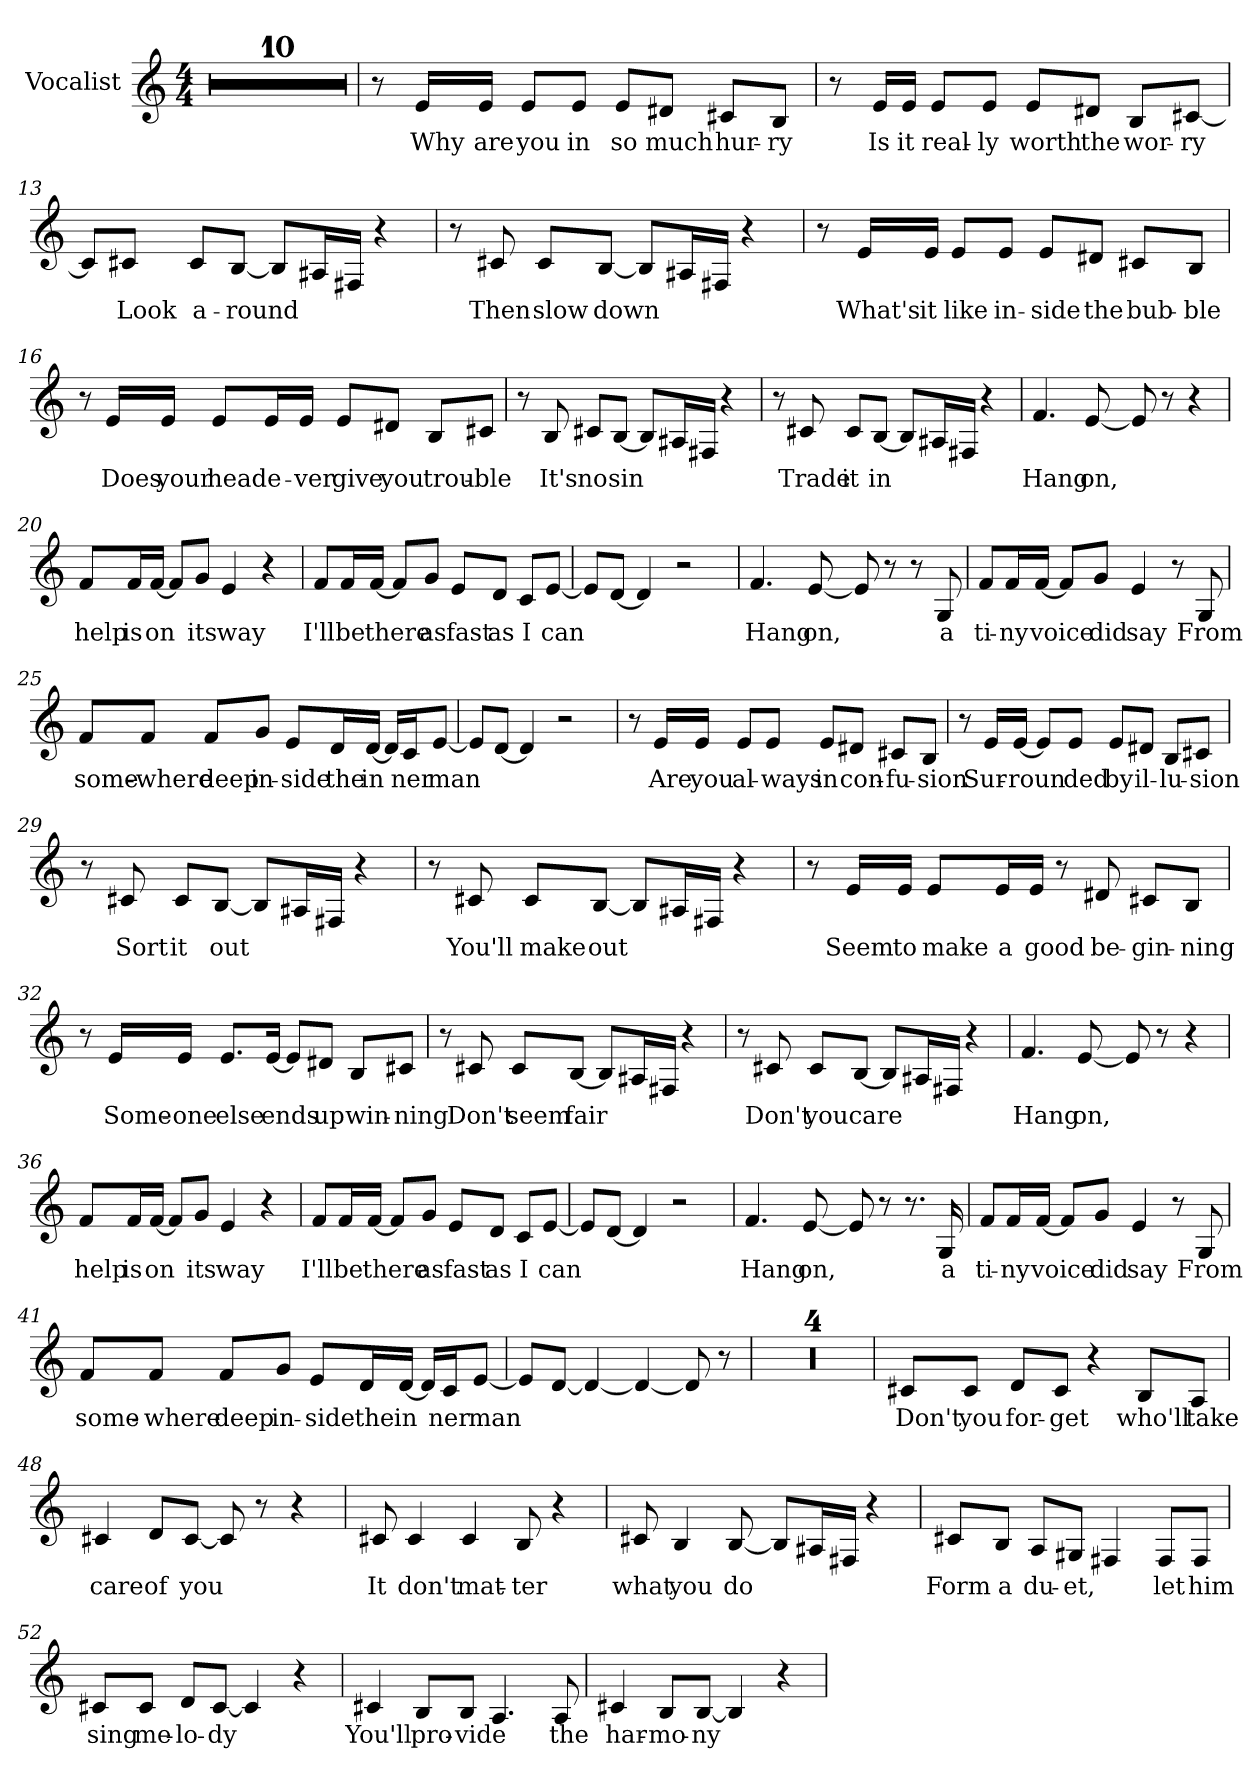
**kern	**text
*part1	*part1
*staff1	*staff1
*I"Vocalist	*
*clefG2	*
*M4/4	*
=1	=1
*clefG2	*
*M4/4	*
1r	.
=2	=2
1r	.
=3	=3
1r	.
=4	=4
1r	.
=5	=5
1r	.
=6	=6
1r	.
=7	=7
1r	.
=8	=8
1r	.
=9	=9
1r	.
=10	=10
1r	.
=11	=11
8r	.
16e/LL	Why
16e/JJ	are
8e/L	you
8e/J	in
8e/L	so
8d#X/J	much
8c#X/L	hur-
8B/J	-ry
=12	=12
8r	.
16e/LL	Is
16e/JJ	it
8e/L	real-
8e/J	-ly
8e/L	worth
8d#X/J	the
8B/L	wor-
[8c#X/J	-ry
=13	=13
8c#/L]	_
8c#X/J	Look
8c#/L	a-
[8B/J	-round
8B/L]	_
16A#X/L	_
16F#X/JJ	_
4r	.
=14	=14
8r	.
8c#X	Then
8c#/L	slow
[8B/J	down
8B/L]	_
16A#X/L	_
16F#X/JJ	_
4r	.
=15	=15
8r	.
16e/LL	What's
16e/JJ	it
8e/L	like
8e/J	in-
8e/L	-side
8d#X/J	the
8c#X/L	bub-
8B/J	-ble
=16	=16
8r	.
16e/LL	Does
16e/JJ	your
8e/L	head
16e/L	e-
16e/JJ	-ver
8e/L	give
8d#X/J	you
8B/L	trou-
8c#X/J	-ble
=17	=17
8r	.
8B	It's
8c#X/L	no
[8B/J	sin
8B/L]	_
16A#X/L	_
16F#X/JJ	_
4r	.
=18	=18
8r	.
8c#X	Trade
8c#/L	it
[8B/J	in
8B/L]	_
16A#X/L	_
16F#X/JJ	_
4r	.
=19	=19
4.f	Hang
[8e	on,
8e]	_
8r	.
4r	.
=20	=20
8f/L	help
16f/L	is
[16f/JJ	on
8f/L]	_
8g/J	its
4e	way
4r	.
=21	=21
8f/L	I'll
16f/L	be
[16f/JJ	there
8f/L]	_
8g/J	as
8e/L	fast
8d/J	as
8c/L	I
[8e/J	can
=22	=22
8e/L]	_
[8d/J	_
4d]	_
2r	.
=23	=23
4.f	Hang
[8e	on,
8e]	_
8r	.
8r	.
8G	a
=24	=24
8f/L	ti-
16f/L	-ny
[16f/JJ	voice
8f/L]	_
8g/J	did
4e	say
8r	.
8G	From
=25	=25
8f/L	some-
8f/J	-where
8f/L	deep
8g/J	in-
8e/L	-side
16d/L	the
[16d/JJ	in-
16d/LL]	_
16c/J	-ner
[8e/J	man
=26	=26
8e/L]	_
[8d/J	_
4d]	_
2r	.
=27	=27
8r	.
16e/LL	Are
16e/JJ	you
8e/L	al-
8e/J	-ways
8e/L	in
8d#X/J	con-
8c#X/L	-fu-
8B/J	-sion
=28	=28
8r	.
16e/LL	Sur-
[16e/JJ	-roun-
8e/L]	_
8e/J	-ded
8e/L	by
8d#X/J	il-
8B/L	-lu-
8c#X/J	-sion
=29	=29
8r	.
8c#X	Sort
8c#/L	it
[8B/J	out
8B/L]	_
16A#X/L	_
16F#X/JJ	_
4r	.
=30	=30
8r	.
8c#X	You'll
8c#/L	make
[8B/J	out
8B/L]	_
16A#X/L	_
16F#X/JJ	_
4r	.
=31	=31
8r	.
16e/LL	Seem
16e/JJ	to
8e/L	make
16e/L	a
16e/JJ	good
8r	.
8d#X	be-
8c#X/L	-gin-
8B/J	-ning
=32	=32
8r	.
16e/LL	Some-
16e/JJ	-one
8.e/L	else
[16e/Jk	ends
8e/L]	_
8d#X/J	up
8B/L	win-
8c#X/J	-ning
=33	=33
8r	.
8c#X	Don't
8c#/L	seem
[8B/J	fair
8B/L]	_
16A#X/L	_
16F#X/JJ	_
4r	.
=34	=34
8r	.
8c#X	Don't
8c#/L	you
[8B/J	care
8B/L]	_
16A#X/L	_
16F#X/JJ	_
4r	.
=35	=35
4.f	Hang
[8e	on,
8e]	_
8r	.
4r	.
=36	=36
8f/L	help
16f/L	is
[16f/JJ	on
8f/L]	_
8g/J	its
4e	way
4r	.
=37	=37
8f/L	I'll
16f/L	be
[16f/JJ	there
8f/L]	_
8g/J	as
8e/L	fast
8d/J	as
8c/L	I
[8e/J	can
=38	=38
8e/L]	_
[8d/J	_
4d]	_
2r	.
=39	=39
4.f	Hang
[8e	on,
8e]	_
8r	.
8.r	.
16G	a
=40	=40
8f/L	ti-
16f/L	-ny
[16f/JJ	voice
8f/L]	_
8g/J	did
4e	say
8r	.
8G	From
=41	=41
8f/L	some-
8f/J	-where
8f/L	deep
8g/J	in-
8e/L	-side
16d/L	the
[16d/JJ	in-
16d/LL]	_
16c/J	-ner
[8e/J	man
=42	=42
8e/L]	_
[8d/J	_
4d_	_
4d_	_
8d]	_
8r	.
=43	=43
1r	.
=44	=44
1r	.
=45	=45
1r	.
=46	=46
1r	.
=47	=47
8c#X/L	Don't
8c#/J	you
8d/L	for-
8c#/J	-get
4r	.
8B/L	who'll
8A/J	take
=48	=48
4c#X	care
8d/L	of
[8c#/J	you
8c#]	_
8r	.
4r	.
=49	=49
8c#X	It
4c#	don't
4c#	mat-
8B	-ter
4r	.
=50	=50
8c#X	what
4B	you
[8B	do
8B/L]	_
16A#X/L	_
16F#X/JJ	_
4r	.
=51	=51
8c#X/L	Form
8B/J	a
8A/L	du-
8G#X/J	-et,
4F#X	_
8F#/L	let
8F#/J	him
=52	=52
8c#X/L	sing
8c#/J	me-
8d/L	-lo-
[8c#/J	-dy
4c#]	_
4r	.
=53	=53
4c#X	You'll
8B/L	pro-
8B/J	-vide
4.A	_
8A	the
=54	=54
4c#X	har-
8B/L	-mo-
[8B/J	-ny
4B]	_
4r	.
=	=
*-	*-
